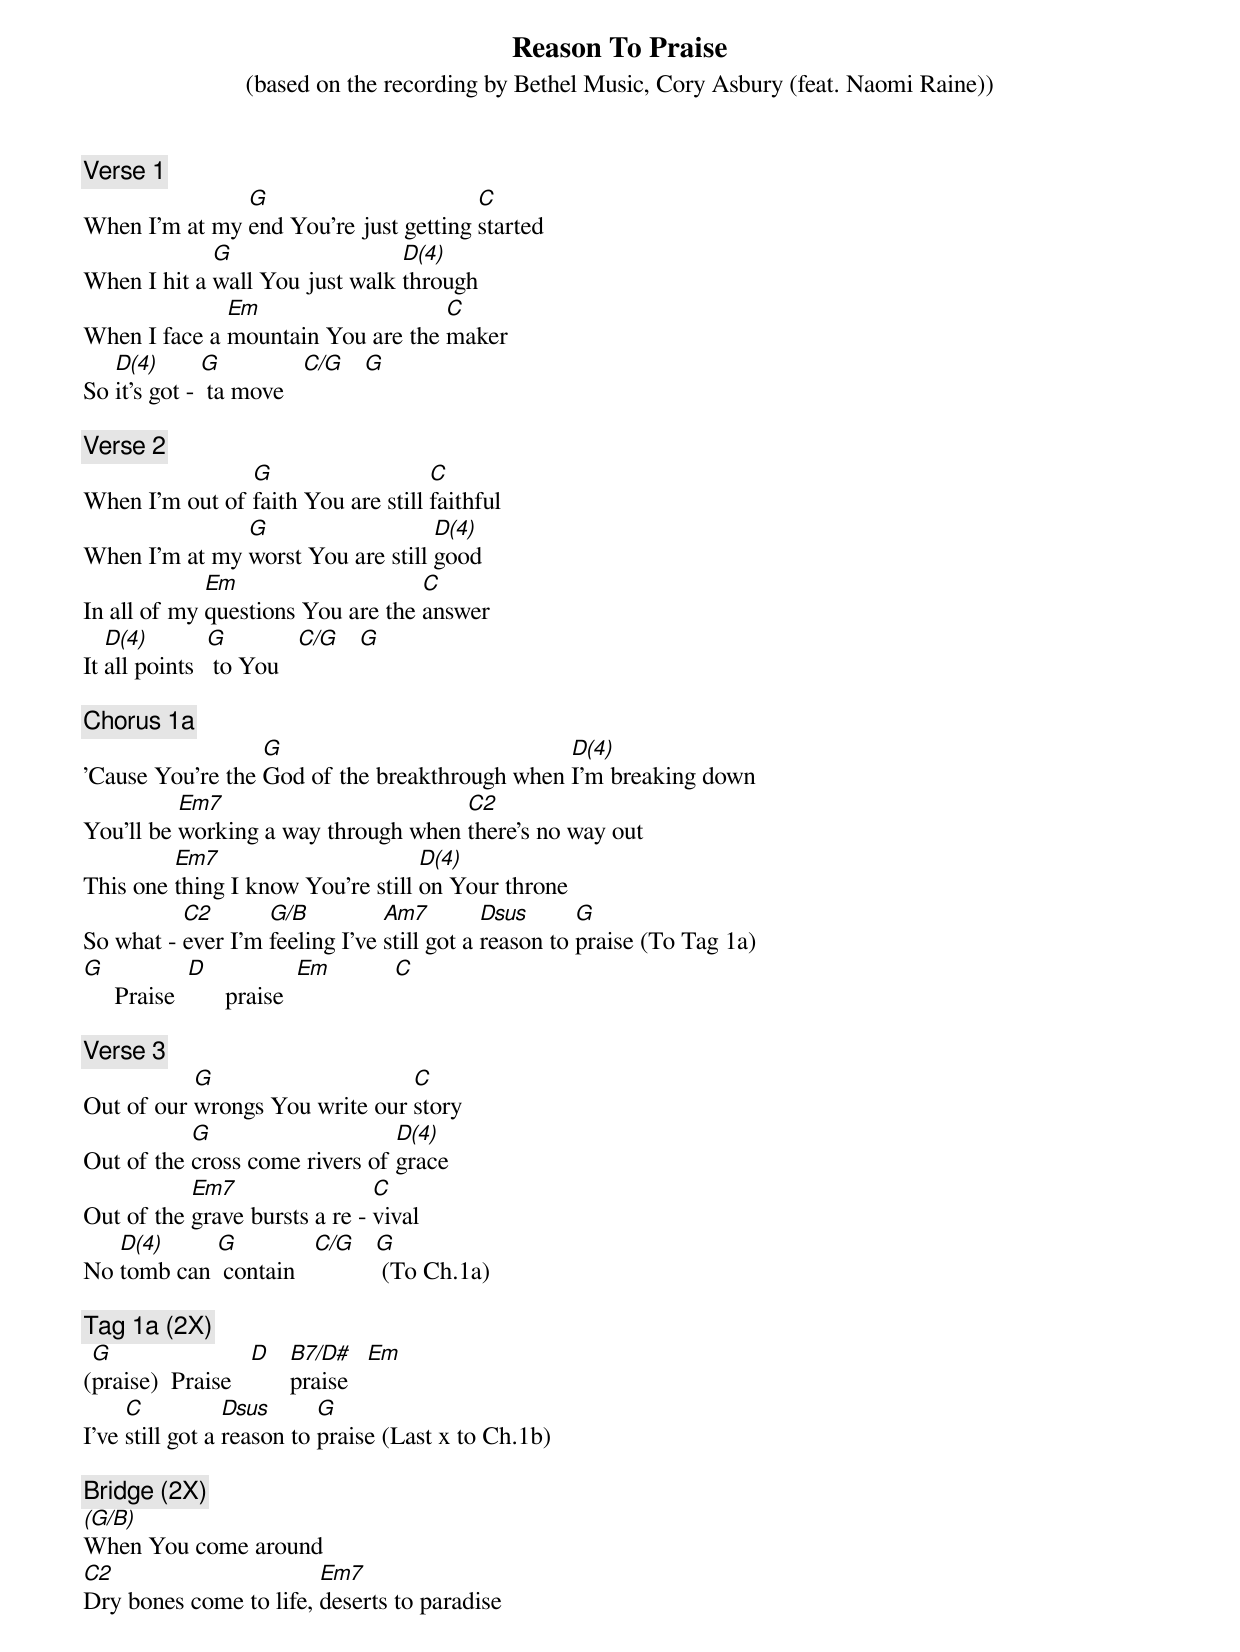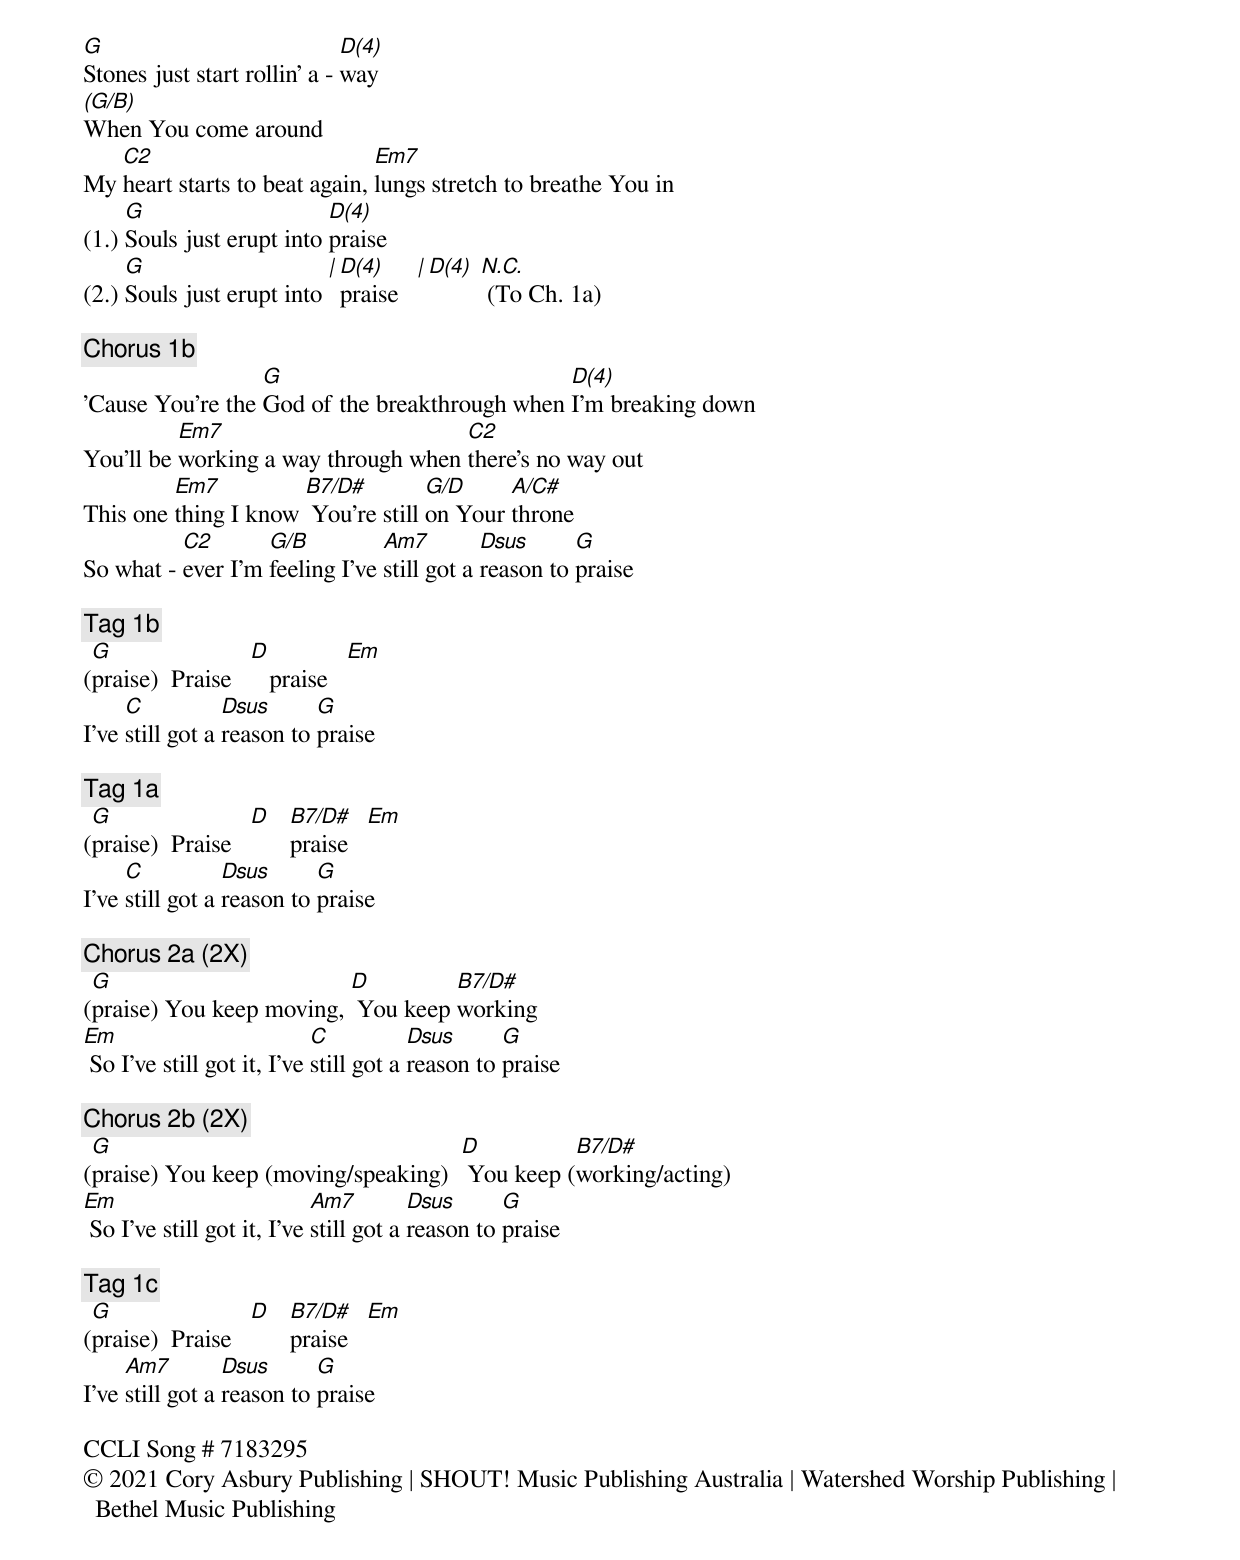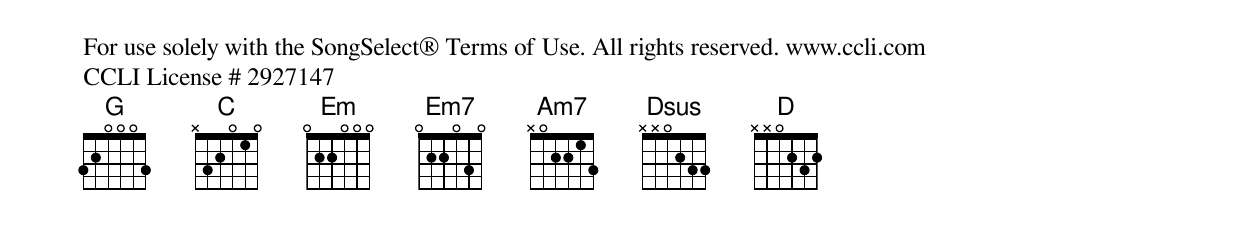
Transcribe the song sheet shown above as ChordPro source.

{title: Reason To Praise}
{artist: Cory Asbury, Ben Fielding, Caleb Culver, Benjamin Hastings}
{subtitle: (based on the recording by Bethel Music, Cory Asbury (feat. Naomi Raine))}
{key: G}
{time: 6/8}
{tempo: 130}
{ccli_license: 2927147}
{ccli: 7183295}
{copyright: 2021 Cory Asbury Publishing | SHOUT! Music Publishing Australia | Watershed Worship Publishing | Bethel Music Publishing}
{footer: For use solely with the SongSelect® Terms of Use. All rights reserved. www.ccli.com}

{comment: Verse 1}
When I’m at my [G]end You’re just getting [C]started
When I hit a [G]wall You just walk [D(4)]through
When I face a [Em]mountain You are the [C]maker
So [D(4)]it’s got - [G] ta move   [C/G]   [G]

{comment: Verse 2}
When I’m out of [G]faith You are still [C]faithful
When I’m at my [G]worst You are still [D(4)]good
In all of my [Em]questions You are the [C]answer
It [D(4)]all points  [G] to You   [C/G]   [G]

{comment: Chorus 1a}
'Cause You’re the [G]God of the breakthrough when [D(4)]I’m breaking down
You’ll be [Em7]working a way through when [C2]there’s no way out
This one [Em7]thing I know You’re still [D(4)]on Your throne
So what - [C2]ever I’m [G/B]feeling I’ve [Am7]still got a [Dsus]reason to [G]praise (To Tag 1a)
[G]     Praise  [D]      praise  [Em]          [C]

{comment: Verse 3}
Out of our [G]wrongs You write our [C]story
Out of the [G]cross come rivers of [D(4)]grace
Out of the [Em7]grave bursts a re - [C]vival
No [D(4)]tomb can [G] contain   [C/G]   [G] (To Ch.1a)

{comment: Tag 1a (2X)}
([G]praise)  Praise   [D]   [B7/D#]praise   [Em]
I’ve [C]still got a [Dsus]reason to [G]praise (Last x to Ch.1b)

{comment: Bridge (2X)}
[(G/B)]When You come around
[C2]Dry bones come to life, [Em7]deserts to paradise
[G]Stones just start rollin’ a - [D(4)]way
[(G/B)]When You come around
My [C2]heart starts to beat again, [Em7]lungs stretch to breathe You in
(1.) [G]Souls just erupt into [D(4)]praise
(2.) [G]Souls just erupt into [|][D(4)]praise   [|][D(4)] [N.C.] (To Ch. 1a)

{comment: Chorus 1b}
'Cause You’re the [G]God of the breakthrough when [D(4)]I’m breaking down
You’ll be [Em7]working a way through when [C2]there’s no way out
This one [Em7]thing I know [B7/D#] You’re still [G/D]on Your [A/C#]throne
So what - [C2]ever I’m [G/B]feeling I’ve [Am7]still got a [Dsus]reason to [G]praise

{comment: Tag 1b}
([G]praise)  Praise   [D]   praise   [Em]
I’ve [C]still got a [Dsus]reason to [G]praise

{comment: Tag 1a}
([G]praise)  Praise   [D]   [B7/D#]praise   [Em]
I’ve [C]still got a [Dsus]reason to [G]praise

{comment: Chorus 2a (2X)}
([G]praise) You keep moving, [D] You keep [B7/D#]working
[Em] So I’ve still got it, I’ve [C]still got a [Dsus]reason to [G]praise

{comment: Chorus 2b (2X)}
([G]praise) You keep (moving/speaking)  [D] You keep ([B7/D#]working/acting)
[Em] So I’ve still got it, I’ve [Am7]still got a [Dsus]reason to [G]praise

{comment: Tag 1c}
([G]praise)  Praise   [D]   [B7/D#]praise   [Em]
I’ve [Am7]still got a [Dsus]reason to [G]praise

CCLI Song # 7183295
© 2021 Cory Asbury Publishing | SHOUT! Music Publishing Australia | Watershed Worship Publishing | Bethel Music Publishing
For use solely with the SongSelect® Terms of Use. All rights reserved. www.ccli.com
CCLI License # 2927147
